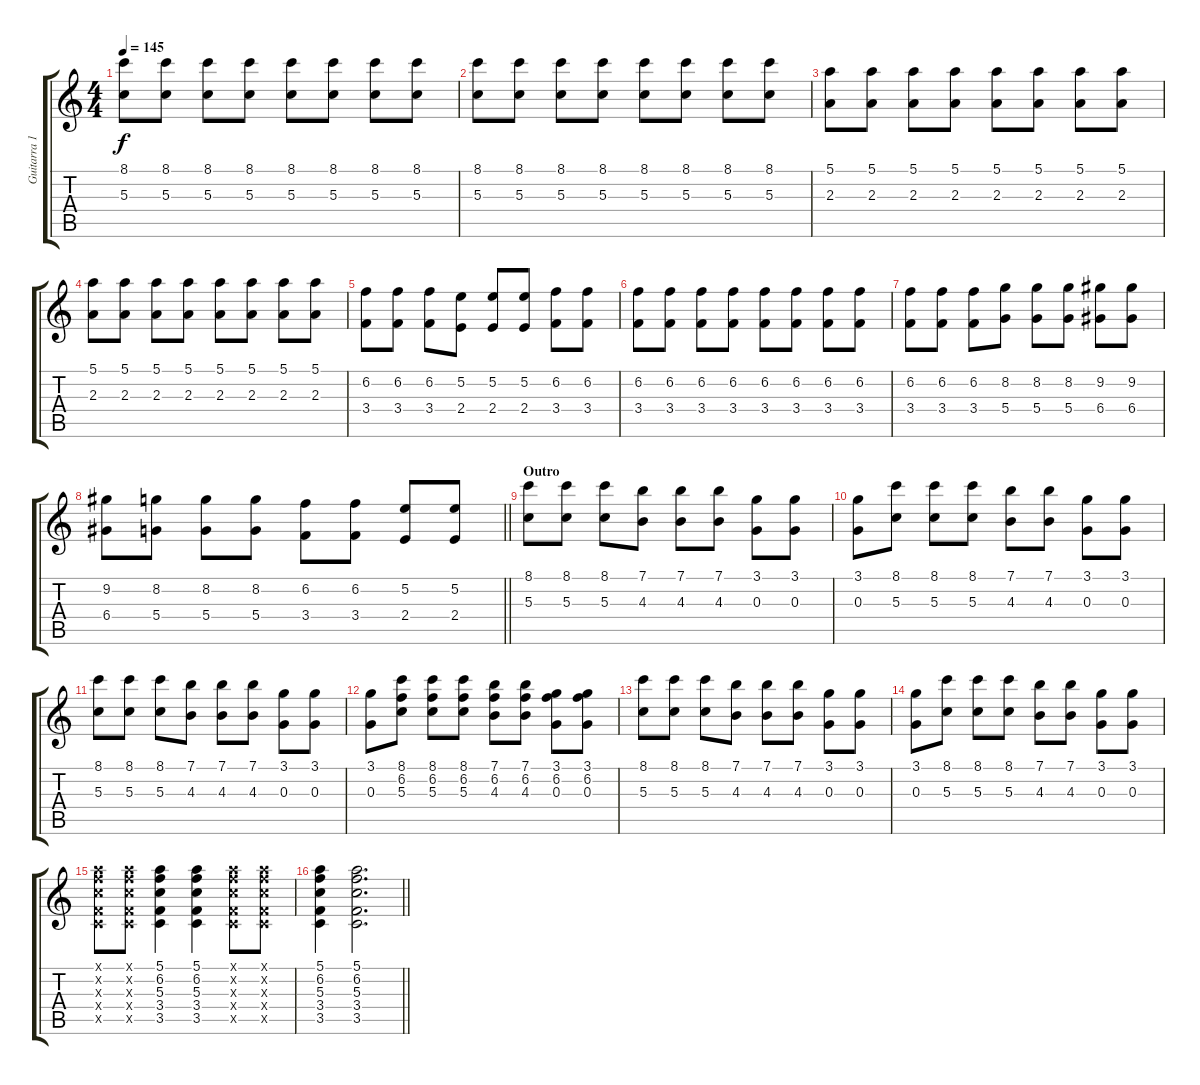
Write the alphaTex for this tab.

\track ("Guitarra 1" "Guitarra 1") {instrument acousticguitarsteel}
\staff {score tabs}
\tuning (E4 B3 G3 D3 A2 E2) {hide}
\ts (4 4)
\tempo 145
\clef g2
\ks c
(8.1 5.3).8{dy f} (8.1 5.3).8 (8.1 5.3).8 (8.1 5.3).8 (8.1 5.3).8 (8.1 5.3).8 (8.1 5.3).8 (8.1 5.3).8 |
(8.1 5.3).8 (8.1 5.3).8 (8.1 5.3).8 (8.1 5.3).8 (8.1 5.3).8 (8.1 5.3).8 (8.1 5.3).8 (8.1 5.3).8 |
(5.1 2.3).8 (5.1 2.3).8 (5.1 2.3).8 (5.1 2.3).8 (5.1 2.3).8 (5.1 2.3).8 (5.1 2.3).8 (5.1 2.3).8 |
(5.1 2.3).8 (5.1 2.3).8 (5.1 2.3).8 (5.1 2.3).8 (5.1 2.3).8 (5.1 2.3).8 (5.1 2.3).8 (5.1 2.3).8 |
(6.2 3.4).8 (6.2 3.4).8 (6.2 3.4).8 (5.2 2.4).8 (5.2 2.4).8 (5.2 2.4).8 (6.2 3.4).8 (6.2 3.4).8 |
(6.2 3.4).8 (6.2 3.4).8 (6.2 3.4).8 (6.2 3.4).8 (6.2 3.4).8 (6.2 3.4).8 (6.2 3.4).8 (6.2 3.4).8 |
(6.2 3.4).8 (6.2 3.4).8 (6.2 3.4).8 (8.2 5.4).8 (8.2 5.4).8 (8.2 5.4).8 (9.2 6.4).8 (9.2 6.4).8 |
\barLineRight lightlight
(9.2 6.4).8 (8.2 5.4).8 (8.2 5.4).8 (8.2 5.4).8 (6.2 3.4).8 (6.2 3.4).8 (5.2 2.4).8 (5.2 2.4).8 |
\section ("" "Outro")
(8.1 5.3).8 (8.1 5.3).8 (8.1 5.3).8 (7.1 4.3).8 (7.1 4.3).8 (7.1 4.3).8 (3.1 0.3).8 (3.1 0.3).8 |
(3.1 0.3).8 (8.1 5.3).8 (8.1 5.3).8 (8.1 5.3).8 (7.1 4.3).8 (7.1 4.3).8 (3.1 0.3).8 (3.1 0.3).8 |
(8.1 5.3).8 (8.1 5.3).8 (8.1 5.3).8 (7.1 4.3).8 (7.1 4.3).8 (7.1 4.3).8 (3.1 0.3).8 (3.1 0.3).8 |
(3.1 0.3).8 (8.1 6.2 5.3).8 (8.1 6.2 5.3).8 (8.1 6.2 5.3).8 (7.1 6.2 4.3).8 (7.1 6.2 4.3).8 (3.1 6.2 0.3).8 (3.1 6.2 0.3).8 |
(8.1 5.3).8 (8.1 5.3).8 (8.1 5.3).8 (7.1 4.3).8 (7.1 4.3).8 (7.1 4.3).8 (3.1 0.3).8 (3.1 0.3).8 |
(3.1 0.3).8 (8.1 5.3).8 (8.1 5.3).8 (8.1 5.3).8 (7.1 4.3).8 (7.1 4.3).8 (3.1 0.3).8 (3.1 0.3).8 |
(5.1{x} 6.2{x} 5.3{x} 3.4{x} 3.5{x}).8 (5.1{x} 6.2{x} 5.3{x} 3.4{x} 3.5{x}).8 (5.1 6.2 5.3 3.4 3.5).4 (5.1 6.2 5.3 3.4 3.5).4 (5.1{x} 6.2{x} 5.3{x} 3.4{x} 3.5{x}).8 (5.1{x} 6.2{x} 5.3{x} 3.4{x} 3.5{x}).8 |
\barLineRight lightlight
(5.1 6.2 5.3 3.4 3.5).4 (5.1 6.2 5.3 3.4 3.5).2{d}
